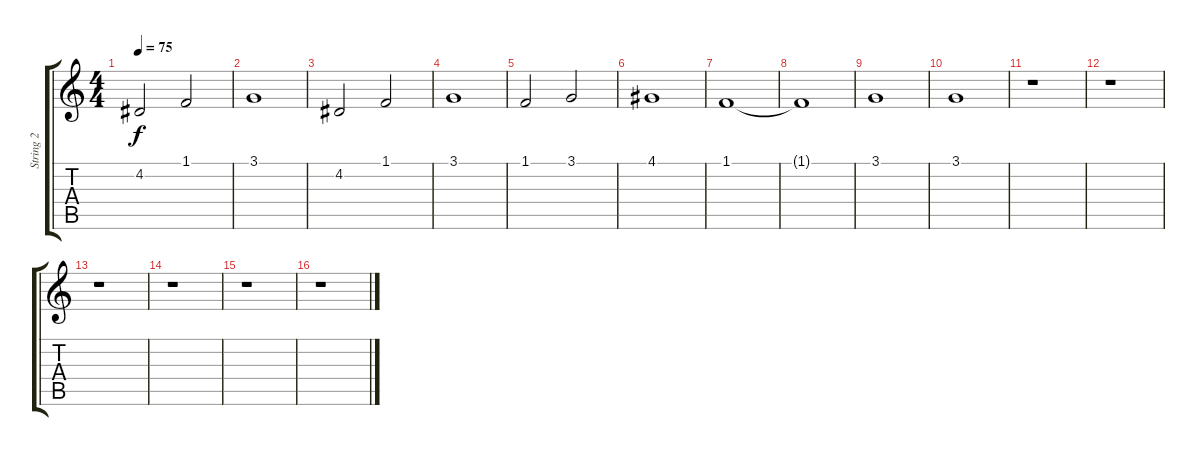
\track ("String 2" "String 2") {instrument stringensemble1}
\staff {score tabs}
\tuning (E4 B3 G3 D3 A2 E2) {hide}
\ts (4 4)
\tempo 75
\clef g2
\ks c
4.2.2{dy f} 1.1.2 |
3.1.1 |
4.2.2 1.1.2 |
3.1.1 |
1.1.2 3.1.2 |
4.1.1 |
1.1.1 |
1.1{t}.1 |
3.1.1 |
3.1.1 |
r.1 |
r.1 |
r.1 |
r.1 |
r.1 |
r.1
